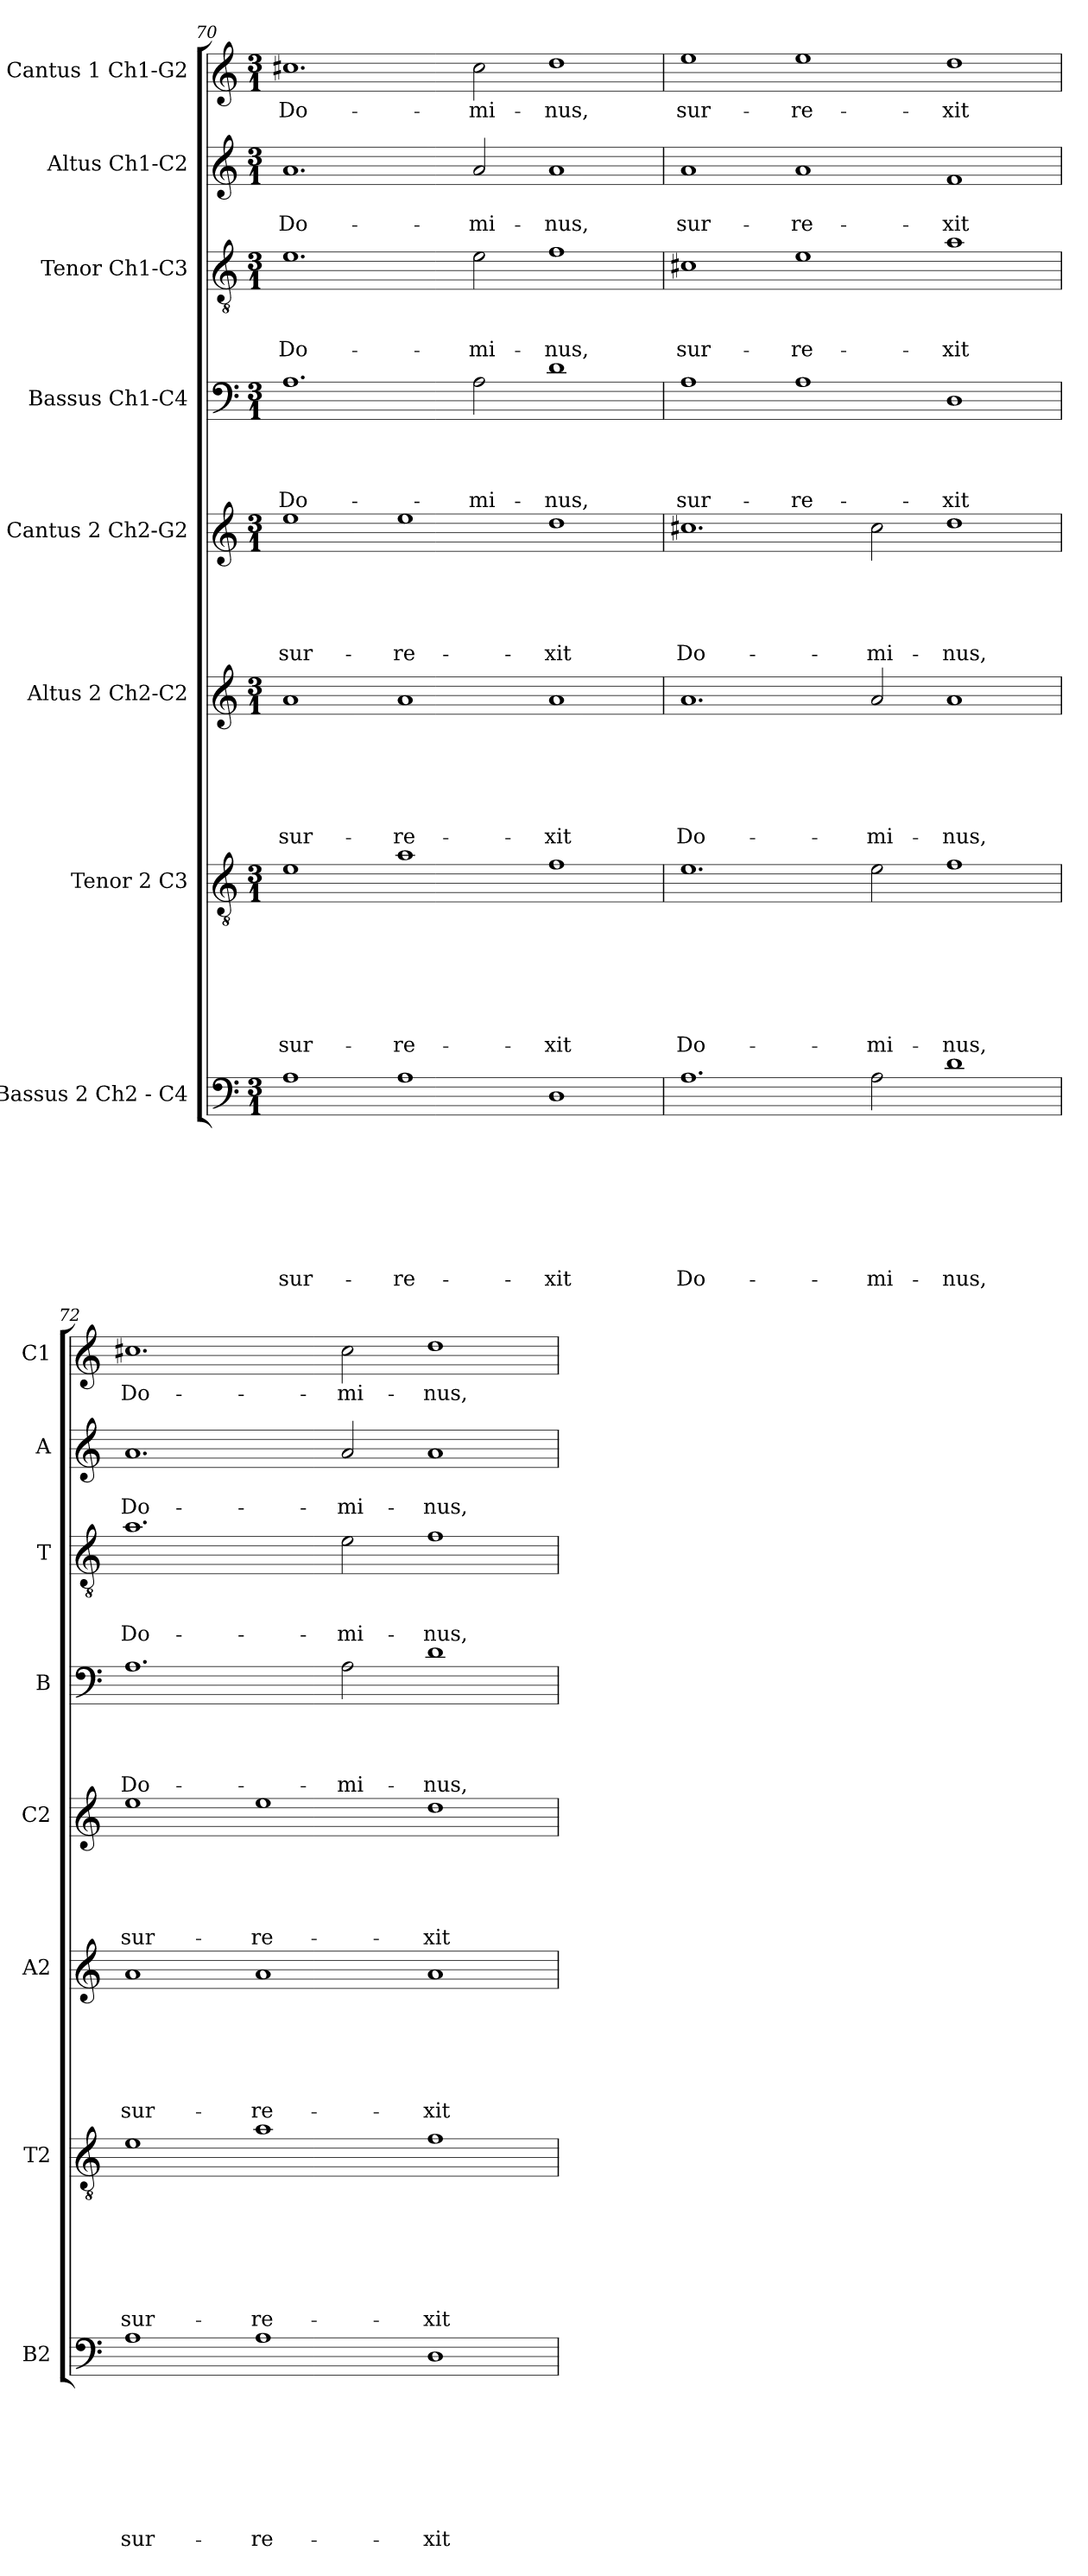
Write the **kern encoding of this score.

**kern	**text	**text	**text	**text	**text	**text	**text	**text	**kern	**text	**text	**text	**text	**text	**text	**text	**kern	**text	**text	**text	**text	**text	**text	**kern	**text	**text	**text	**text	**text	**kern	**text	**text	**text	**text	**kern	**text	**text	**text	**kern	**text	**text	**kern	**text
*part8	*part8	*part8	*part8	*part8	*part8	*part8	*part8	*part8	*part7	*part7	*part7	*part7	*part7	*part7	*part7	*part7	*part6	*part6	*part6	*part6	*part6	*part6	*part6	*part5	*part5	*part5	*part5	*part5	*part5	*part4	*part4	*part4	*part4	*part4	*part3	*part3	*part3	*part3	*part2	*part2	*part2	*part1	*part1
*staff8	*staff8	*staff8	*staff8	*staff8	*staff8	*staff8	*staff8	*staff8	*staff7	*staff7	*staff7	*staff7	*staff7	*staff7	*staff7	*staff7	*staff6	*staff6	*staff6	*staff6	*staff6	*staff6	*staff6	*staff5	*staff5	*staff5	*staff5	*staff5	*staff5	*staff4	*staff4	*staff4	*staff4	*staff4	*staff3	*staff3	*staff3	*staff3	*staff2	*staff2	*staff2	*staff1	*staff1
*I"Bassus 2  Ch2 - C4	*	*	*	*	*	*	*	*	*I"Tenor 2 C3	*	*	*	*	*	*	*	*I"Altus 2 Ch2-C2	*	*	*	*	*	*	*I"Cantus 2 Ch2-G2	*	*	*	*	*	*I"Bassus  Ch1-C4	*	*	*	*	*I"Tenor Ch1-C3	*	*	*	*I"Altus  Ch1-C2	*	*	*I"Cantus 1 Ch1-G2	*
*I'B2	*	*	*	*	*	*	*	*	*I'T2	*	*	*	*	*	*	*	*I'A2	*	*	*	*	*	*	*I'C2	*	*	*	*	*	*I'B	*	*	*	*	*I'T	*	*	*	*I'A	*	*	*I'C1	*
*clefF4	*	*	*	*	*	*	*	*	*clefGv2	*	*	*	*	*	*	*	*clefG2	*	*	*	*	*	*	*clefG2	*	*	*	*	*	*clefF4	*	*	*	*	*clefGv2	*	*	*	*clefG2	*	*	*clefG2	*
*k[]	*	*	*	*	*	*	*	*	*k[]	*	*	*	*	*	*	*	*k[]	*	*	*	*	*	*	*k[]	*	*	*	*	*	*k[]	*	*	*	*	*k[]	*	*	*	*k[]	*	*	*k[]	*
*C:	*	*	*	*	*	*	*	*	*C:	*	*	*	*	*	*	*	*C:	*	*	*	*	*	*	*C:	*	*	*	*	*	*C:	*	*	*	*	*C:	*	*	*	*C:	*	*	*C:	*
*M3/1	*	*	*	*	*	*	*	*	*M3/1	*	*	*	*	*	*	*	*M3/1	*	*	*	*	*	*	*M3/1	*	*	*	*	*	*M3/1	*	*	*	*	*M3/1	*	*	*	*M3/1	*	*	*M3/1	*
=70	=70	=70	=70	=70	=70	=70	=70	=70	=70	=70	=70	=70	=70	=70	=70	=70	=70	=70	=70	=70	=70	=70	=70	=70	=70	=70	=70	=70	=70	=70	=70	=70	=70	=70	=70	=70	=70	=70	=70	=70	=70	=70	=70
!	!	!	!	!	!	!	!	!LO:LY:b	!	!	!	!	!	!	!	!LO:LY:b	!	!	!	!	!	!	!LO:LY:b	!	!	!	!	!	!LO:LY:b	!	!	!	!	!LO:LY:b	!	!	!	!LO:LY:b	!	!	!LO:LY:b	!	!LO:LY:b
1A	.	.	.	.	.	.	.	sur-	1e	.	.	.	.	.	.	sur-	1a	.	.	.	.	.	sur-	1ee	.	.	.	.	sur-	1.A	.	.	.	Do-	1.e	.	.	Do-	1.a	.	Do-	1.cc#X	Do-
!	!	!	!	!	!	!	!	!LO:LY:b	!	!	!	!	!	!	!	!LO:LY:b	!	!	!	!	!	!	!LO:LY:b	!	!	!	!	!	!LO:LY:b	!	!	!	!	!	!	!	!	!	!	!	!	!	!
1A	.	.	.	.	.	.	.	-re-	1a	.	.	.	.	.	.	-re-	1a	.	.	.	.	.	-re-	1ee	.	.	.	.	-re-	.	.	.	.	.	.	.	.	.	.	.	.	.	.
!	!	!	!	!	!	!	!	!	!	!	!	!	!	!	!	!	!	!	!	!	!	!	!	!	!	!	!	!	!	!	!	!	!	!LO:LY:b	!	!	!	!LO:LY:b	!	!	!LO:LY:b	!	!LO:LY:b
.	.	.	.	.	.	.	.	.	.	.	.	.	.	.	.	.	.	.	.	.	.	.	.	.	.	.	.	.	.	2A\	.	.	.	-mi-	2e\	.	.	-mi-	2a/	.	-mi-	2cc#\	-mi-
!	!	!	!	!	!	!	!	!LO:LY:b	!	!	!	!	!	!	!	!LO:LY:b	!	!	!	!	!	!	!LO:LY:b	!	!	!	!	!	!LO:LY:b	!	!	!	!	!LO:LY:b	!	!	!	!LO:LY:b	!	!	!LO:LY:b	!	!LO:LY:b
1D	.	.	.	.	.	.	.	-xit	1f	.	.	.	.	.	.	-xit	1a	.	.	.	.	.	-xit	1dd	.	.	.	.	-xit	1d	.	.	.	-nus,	1f	.	.	-nus,	1a	.	-nus,	1dd	-nus,
!!LO:PB:g=z
=71	=71	=71	=71	=71	=71	=71	=71	=71	=71	=71	=71	=71	=71	=71	=71	=71	=71	=71	=71	=71	=71	=71	=71	=71	=71	=71	=71	=71	=71	=71	=71	=71	=71	=71	=71	=71	=71	=71	=71	=71	=71	=71	=71
!	!	!	!	!	!	!	!	!LO:LY:b	!	!	!	!	!	!	!	!LO:LY:b	!	!	!	!	!	!	!LO:LY:b	!	!	!	!	!	!LO:LY:b	!	!	!	!	!LO:LY:b	!	!	!	!LO:LY:b	!	!	!LO:LY:b	!	!LO:LY:b
1.A	.	.	.	.	.	.	.	Do-	1.e	.	.	.	.	.	.	Do-	1.a	.	.	.	.	.	Do-	1.cc#X	.	.	.	.	Do-	1A	.	.	.	sur-	1c#X	.	.	sur-	1a	.	sur-	1ee	sur-
!	!	!	!	!	!	!	!	!	!	!	!	!	!	!	!	!	!	!	!	!	!	!	!	!	!	!	!	!	!	!	!	!	!	!LO:LY:b	!	!	!	!LO:LY:b	!	!	!LO:LY:b	!	!LO:LY:b
.	.	.	.	.	.	.	.	.	.	.	.	.	.	.	.	.	.	.	.	.	.	.	.	.	.	.	.	.	.	1A	.	.	.	-re-	1e	.	.	-re-	1a	.	-re-	1ee	-re-
!	!	!	!	!	!	!	!	!LO:LY:b	!	!	!	!	!	!	!	!LO:LY:b	!	!	!	!	!	!	!LO:LY:b	!	!	!	!	!	!LO:LY:b	!	!	!	!	!	!	!	!	!	!	!	!	!	!
2A\	.	.	.	.	.	.	.	-mi-	2e\	.	.	.	.	.	.	-mi-	2a/	.	.	.	.	.	-mi-	2cc#\	.	.	.	.	-mi-	.	.	.	.	.	.	.	.	.	.	.	.	.	.
!	!	!	!	!	!	!	!	!LO:LY:b	!	!	!	!	!	!	!	!LO:LY:b	!	!	!	!	!	!	!LO:LY:b	!	!	!	!	!	!LO:LY:b	!	!	!	!	!LO:LY:b	!	!	!	!LO:LY:b	!	!	!LO:LY:b	!	!LO:LY:b
1d	.	.	.	.	.	.	.	-nus,	1f	.	.	.	.	.	.	-nus,	1a	.	.	.	.	.	-nus,	1dd	.	.	.	.	-nus,	1D	.	.	.	-xit	1a	.	.	-xit	1f	.	-xit	1dd	-xit
=72	=72	=72	=72	=72	=72	=72	=72	=72	=72	=72	=72	=72	=72	=72	=72	=72	=72	=72	=72	=72	=72	=72	=72	=72	=72	=72	=72	=72	=72	=72	=72	=72	=72	=72	=72	=72	=72	=72	=72	=72	=72	=72	=72
!	!	!	!	!	!	!	!	!LO:LY:b	!	!	!	!	!	!	!	!LO:LY:b	!	!	!	!	!	!	!LO:LY:b	!	!	!	!	!	!LO:LY:b	!	!	!	!	!LO:LY:b	!	!	!	!LO:LY:b	!	!	!LO:LY:b	!	!LO:LY:b
1A	.	.	.	.	.	.	.	sur-	1e	.	.	.	.	.	.	sur-	1a	.	.	.	.	.	sur-	1ee	.	.	.	.	sur-	1.A	.	.	.	Do-	1.a	.	.	Do-	1.a	.	Do-	1.cc#X	Do-
!	!	!	!	!	!	!	!	!LO:LY:b	!	!	!	!	!	!	!	!LO:LY:b	!	!	!	!	!	!	!LO:LY:b	!	!	!	!	!	!LO:LY:b	!	!	!	!	!	!	!	!	!	!	!	!	!	!
1A	.	.	.	.	.	.	.	-re-	1a	.	.	.	.	.	.	-re-	1a	.	.	.	.	.	-re-	1ee	.	.	.	.	-re-	.	.	.	.	.	.	.	.	.	.	.	.	.	.
!	!	!	!	!	!	!	!	!	!	!	!	!	!	!	!	!	!	!	!	!	!	!	!	!	!	!	!	!	!	!	!	!	!	!LO:LY:b	!	!	!	!LO:LY:b	!	!	!LO:LY:b	!	!LO:LY:b
.	.	.	.	.	.	.	.	.	.	.	.	.	.	.	.	.	.	.	.	.	.	.	.	.	.	.	.	.	.	2A\	.	.	.	-mi-	2e\	.	.	-mi-	2a/	.	-mi-	2cc#\	-mi-
!	!	!	!	!	!	!	!	!LO:LY:b	!	!	!	!	!	!	!	!LO:LY:b	!	!	!	!	!	!	!LO:LY:b	!	!	!	!	!	!LO:LY:b	!	!	!	!	!LO:LY:b	!	!	!	!LO:LY:b	!	!	!LO:LY:b	!	!LO:LY:b
1D	.	.	.	.	.	.	.	-xit	1f	.	.	.	.	.	.	-xit	1a	.	.	.	.	.	-xit	1dd	.	.	.	.	-xit	1d	.	.	.	-nus,	1f	.	.	-nus,	1a	.	-nus,	1dd	-nus,
=	=	=	=	=	=	=	=	=	=	=	=	=	=	=	=	=	=	=	=	=	=	=	=	=	=	=	=	=	=	=	=	=	=	=	=	=	=	=	=	=	=	=	=
*-	*-	*-	*-	*-	*-	*-	*-	*-	*-	*-	*-	*-	*-	*-	*-	*-	*-	*-	*-	*-	*-	*-	*-	*-	*-	*-	*-	*-	*-	*-	*-	*-	*-	*-	*-	*-	*-	*-	*-	*-	*-	*-	*-
